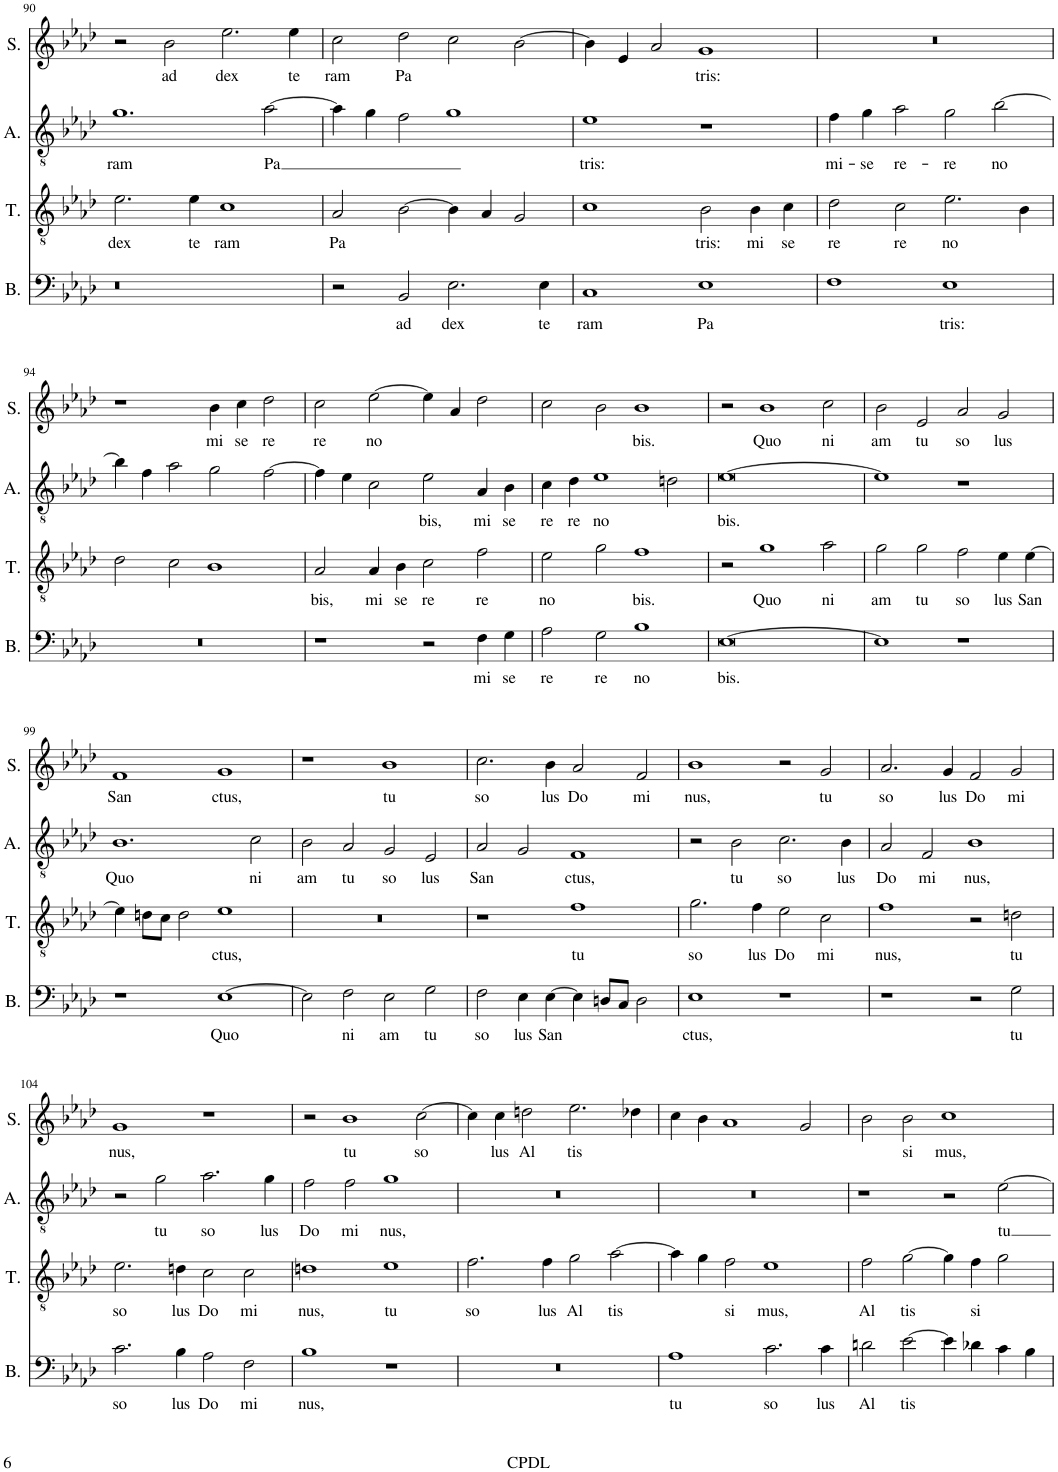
**kern	**text	**kern	**text	**kern	**text	**kern	**text
*part4	*part4	*part3	*part3	*part2	*part2	*part1	*part1
*staff4	*staff4	*staff3	*staff3	*staff2	*staff2	*staff1	*staff1
*I"Bass	*	*I"Tenor	*	*I"Alto	*	*I"Soprano	*
*I'B.	*	*I'T.	*	*I'A.	*	*I'S.	*
!!LO:PB:g=z
*clefF4	*	*clefGv2	*	*clefGv2	*	*clefG2	*
*k[b-e-a-d-]	*	*k[b-e-a-d-]	*	*k[b-e-a-d-]	*	*k[b-e-a-d-]	*
*M4/2	*	*M4/2	*	*M4/2	*	*M4/2	*
=90	=90	=90	=90	=90	=90	=90	=90
!	!	!	!LO:LY:b	!	!LO:LY:b	!	!
0r	.	2.e-\	dex	1.g	ram	2r	.
!	!	!	!	!	!	!	!LO:LY:b
.	.	.	.	.	.	2b-\	ad
!	!	!	!LO:LY:b	!	!	!	!
.	.	4e-\	te	.	.	.	.
!	!	!	!LO:LY:b	!	!	!	!LO:LY:b
.	.	1c	ram	.	.	2.ee-\	dex
!	!	!	!	!	!LO:LY:b	!	!
.	.	.	.	[2a-\	-Pa	.	.
!	!	!	!	!	!	!	!LO:LY:b
.	.	.	.	.	.	4ee-\	te
=91	=91	=91	=91	=91	=91	=91	=91
!	!	!	!LO:LY:b	!	!	!	!LO:LY:b
2r	.	2A-/	Pa	4a-\]	.	2cc\	ram
.	.	.	.	4g\	.	.	.
!	!LO:LY:b	!	!	!	!	!	!LO:LY:b
2BB-/	ad	[2B-\	.	2f\	.	2dd-\	Pa
!	!LO:LY:b	!	!	!	!	!	!
2.E-\	dex	4B-\]	.	1g	.	2cc\	.
.	.	4A-/	.	.	.	.	.
.	.	2G/	.	.	.	[2b-\	.
!	!LO:LY:b	!	!	!	!	!	!
4E-\	te	.	.	.	.	.	.
=92	=92	=92	=92	=92	=92	=92	=92
!	!LO:LY:b	!	!	!	!LO:LY:b	!	!
1C	ram	1c	.	1e-	tris:	4b-\]	.
.	.	.	.	.	.	4e-/	.
.	.	.	.	.	.	2a-/	.
!	!LO:LY:b	!	!LO:LY:b	!	!	!	!LO:LY:b
1E-	Pa	2B-\	tris:	1r	.	1g	tris:
!	!	!	!LO:LY:b	!	!	!	!
.	.	4B-\	mi	.	.	.	.
!	!	!	!LO:LY:b	!	!	!	!
.	.	4c\	se	.	.	.	.
=93	=93	=93	=93	=93	=93	=93	=93
!	!	!	!LO:LY:b	!	!LO:LY:b	!	!
1F	.	2d-\	re	4f\	mi-	0r	.
!	!	!	!	!	!LO:LY:b	!	!
.	.	.	.	4g\	-se	.	.
!	!	!	!LO:LY:b	!	!LO:LY:b	!	!
.	.	2c\	re	2a-\	re-	.	.
!	!LO:LY:b	!	!LO:LY:b	!	!LO:LY:b	!	!
1E-	tris:	2.e-\	no	2g\	-re	.	.
!	!	!	!	!	!LO:LY:b	!	!
.	.	.	.	[2b-\	no	.	.
.	.	4B-\	.	.	.	.	.
!!LO:LB:g=z
=94	=94	=94	=94	=94	=94	=94	=94
0r	.	2d-\	.	4b-\]	.	1r	.
.	.	.	.	4f\	.	.	.
.	.	2c\	.	2a-\	.	.	.
!	!	!	!	!	!	!	!LO:LY:b
.	.	1B-	.	2g\	.	4b-\	mi
!	!	!	!	!	!	!	!LO:LY:b
.	.	.	.	.	.	4cc\	se
!	!	!	!	!	!	!	!LO:LY:b
.	.	.	.	[2f\	.	2dd-\	re
=95	=95	=95	=95	=95	=95	=95	=95
!	!	!	!LO:LY:b	!	!	!	!LO:LY:b
1r	.	2A-/	bis,	4f\]	.	2cc\	re
.	.	.	.	4e-\	.	.	.
!	!	!	!LO:LY:b	!	!	!	!LO:LY:b
.	.	4A-/	mi	2c\	.	[2ee-\	no
!	!	!	!LO:LY:b	!	!	!	!
.	.	4B-\	se	.	.	.	.
!	!	!	!LO:LY:b	!	!LO:LY:b	!	!
2r	.	2c\	re	2e-\	bis,	4ee-\]	.
.	.	.	.	.	.	4a-/	.
!	!LO:LY:b	!	!LO:LY:b	!	!LO:LY:b	!	!
4F\	mi	2f\	re	4A-/	mi	2dd-\	.
!	!LO:LY:b	!	!	!	!LO:LY:b	!	!
4G\	se	.	.	4B-\	se	.	.
=96	=96	=96	=96	=96	=96	=96	=96
!	!LO:LY:b	!	!LO:LY:b	!	!LO:LY:b	!	!
2A-\	re	2e-\	no	4c\	re	2cc\	.
!	!	!	!	!	!LO:LY:b	!	!
.	.	.	.	4d-\	re	.	.
!	!LO:LY:b	!	!	!	!LO:LY:b	!	!
2G\	re	2g\	.	1e-	no	2b-\	.
!	!LO:LY:b	!	!LO:LY:b	!	!	!	!LO:LY:b
1B-	no	1f	bis.	.	.	1b-	bis.
.	.	.	.	2dn\	.	.	.
=97	=97	=97	=97	=97	=97	=97	=97
!	!LO:LY:b	!	!	!	!LO:LY:b	!	!
[0E-	bis.	2r	.	[0e-	bis.	2r	.
!	!	!	!LO:LY:b	!	!	!	!LO:LY:b
.	.	1g	Quo	.	.	1b-	Quo
!	!	!	!LO:LY:b	!	!	!	!LO:LY:b
.	.	2a-\	ni	.	.	2cc\	ni
=98	=98	=98	=98	=98	=98	=98	=98
!	!	!	!LO:LY:b	!	!	!	!LO:LY:b
1E-]	.	2g\	am	1e-]	.	2b-\	am
!	!	!	!LO:LY:b	!	!	!	!LO:LY:b
.	.	2g\	tu	.	.	2e-/	tu
!	!	!	!LO:LY:b	!	!	!	!LO:LY:b
1r	.	2f\	so	1r	.	2a-/	so
!	!	!	!LO:LY:b	!	!	!	!LO:LY:b
.	.	4e-\	lus	.	.	2g/	lus
!	!	!	!LO:LY:b	!	!	!	!
.	.	[4e-\	San	.	.	.	.
!!LO:LB:g=z
=99	=99	=99	=99	=99	=99	=99	=99
!	!	!	!	!	!LO:LY:b	!	!LO:LY:b
1r	.	4e-\]	.	1.B-	Quo	1f	San
.	.	8dn\L	.	.	.	.	.
.	.	8c\J	.	.	.	.	.
.	.	2d\	.	.	.	.	.
!	!LO:LY:b	!	!LO:LY:b	!	!	!	!LO:LY:b
[1E-	Quo	1e-	ctus,	.	.	1g	ctus,
!	!	!	!	!	!LO:LY:b	!	!
.	.	.	.	2c\	ni	.	.
=100	=100	=100	=100	=100	=100	=100	=100
!	!	!	!	!	!LO:LY:b	!	!
2E-\]	.	0r	.	2B-\	am	1r	.
!	!LO:LY:b	!	!	!	!LO:LY:b	!	!
2F\	ni	.	.	2A-/	tu	.	.
!	!LO:LY:b	!	!	!	!LO:LY:b	!	!LO:LY:b
2E-\	am	.	.	2G/	so	1b-	tu
!	!LO:LY:b	!	!	!	!LO:LY:b	!	!
2G\	tu	.	.	2E-/	lus	.	.
=101	=101	=101	=101	=101	=101	=101	=101
!	!LO:LY:b	!	!	!	!LO:LY:b	!	!LO:LY:b
2F\	so	1r	.	2A-/	San	2.cc\	so
!	!LO:LY:b	!	!	!	!	!	!
4E-\	lus	.	.	2G/	.	.	.
!	!LO:LY:b	!	!	!	!	!	!LO:LY:b
[4E-\	San	.	.	.	.	4b-\	lus
!	!	!	!LO:LY:b	!	!LO:LY:b	!	!LO:LY:b
4E-\]	.	1f	tu	1F	ctus,	2a-/	Do
8Dn/L	.	.	.	.	.	.	.
8C/J	.	.	.	.	.	.	.
!	!	!	!	!	!	!	!LO:LY:b
2D\	.	.	.	.	.	2f/	mi
=102	=102	=102	=102	=102	=102	=102	=102
!	!LO:LY:b	!	!LO:LY:b	!	!	!	!LO:LY:b
1E-	ctus,	2.g\	so	2r	.	1b-	nus,
!	!	!	!	!	!LO:LY:b	!	!
.	.	.	.	2B-\	tu	.	.
!	!	!	!LO:LY:b	!	!	!	!
.	.	4f\	lus	.	.	.	.
!	!	!	!LO:LY:b	!	!LO:LY:b	!	!
1r	.	2e-\	Do	2.c\	so	2r	.
!	!	!	!LO:LY:b	!	!	!	!LO:LY:b
.	.	2c\	mi	.	.	2g/	tu
!	!	!	!	!	!LO:LY:b	!	!
.	.	.	.	4B-\	lus	.	.
=103	=103	=103	=103	=103	=103	=103	=103
!	!	!	!LO:LY:b	!	!LO:LY:b	!	!LO:LY:b
1r	.	1f	nus,	2A-/	Do	2.a-/	so
!	!	!	!	!	!LO:LY:b	!	!
.	.	.	.	2F/	mi	.	.
!	!	!	!	!	!	!	!LO:LY:b
.	.	.	.	.	.	4g/	lus
!	!	!	!	!	!LO:LY:b	!	!LO:LY:b
2r	.	2r	.	1B-	nus,	2f/	Do
!	!LO:LY:b	!	!LO:LY:b	!	!	!	!LO:LY:b
2G\	tu	2dn\	tu	.	.	2g/	mi
!!LO:LB:g=z
=104	=104	=104	=104	=104	=104	=104	=104
!	!LO:LY:b	!	!LO:LY:b	!	!	!	!LO:LY:b
2.c\	so	2.e-\	so	2r	.	1g	nus,
!	!	!	!	!	!LO:LY:b	!	!
.	.	.	.	2g\	tu	.	.
!	!LO:LY:b	!	!LO:LY:b	!	!	!	!
4B-\	lus	4dn\	lus	.	.	.	.
!	!LO:LY:b	!	!LO:LY:b	!	!LO:LY:b	!	!
2A-\	Do	2c\	Do	2.a-\	so	1r	.
!	!LO:LY:b	!	!LO:LY:b	!	!	!	!
2F\	mi	2c\	mi	.	.	.	.
!	!	!	!	!	!LO:LY:b	!	!
.	.	.	.	4g\	lus	.	.
=105	=105	=105	=105	=105	=105	=105	=105
!	!LO:LY:b	!	!LO:LY:b	!	!LO:LY:b	!	!
1B-	nus,	1dn	nus,	2f\	Do	2r	.
!	!	!	!	!	!LO:LY:b	!	!LO:LY:b
.	.	.	.	2f\	mi	1b-	tu
!	!	!	!LO:LY:b	!	!LO:LY:b	!	!
1r	.	1e-	tu	1g	nus,	.	.
!	!	!	!	!	!	!	!LO:LY:b
.	.	.	.	.	.	[2cc\	so
=106	=106	=106	=106	=106	=106	=106	=106
!	!	!	!LO:LY:b	!	!	!	!
0r	.	2.f\	so	0r	.	4cc\]	.
!	!	!	!	!	!	!	!LO:LY:b
.	.	.	.	.	.	4cc\	lus
!	!	!	!	!	!	!	!LO:LY:b
.	.	.	.	.	.	2ddn\	Al
!	!	!	!LO:LY:b	!	!	!	!
.	.	4f\	lus	.	.	.	.
!	!	!	!LO:LY:b	!	!	!	!LO:LY:b
.	.	2g\	Al	.	.	2.ee-\	tis
!	!	!	!LO:LY:b	!	!	!	!
.	.	[2a-\	tis	.	.	.	.
.	.	.	.	.	.	4dd-X\	.
=107	=107	=107	=107	=107	=107	=107	=107
!	!LO:LY:b	!	!	!	!	!	!
1A-	tu	4a-\]	.	0r	.	4cc\	.
.	.	4g\	.	.	.	4b-\	.
!	!	!	!LO:LY:b	!	!	!	!
.	.	2f\	si	.	.	1a-	.
!	!LO:LY:b	!	!LO:LY:b	!	!	!	!
2.c\	so	1e-	mus,	.	.	.	.
.	.	.	.	.	.	2g/	.
!	!LO:LY:b	!	!	!	!	!	!
4c\	lus	.	.	.	.	.	.
=108	=108	=108	=108	=108	=108	=108	=108
!	!LO:LY:b	!	!LO:LY:b	!	!	!	!
2dn\	Al	2f\	Al	1r	.	2b-\	.
!	!LO:LY:b	!	!LO:LY:b	!	!	!	!LO:LY:b
[2e-\	tis	[2g\	tis	.	.	2b-\	si
!	!	!	!	!	!	!	!LO:LY:b
4e-\]	.	4g\]	.	2r	.	1cc	mus,
!	!	!	!LO:LY:b	!	!	!	!
4d-X\	.	4f\	si	.	.	.	.
!	!	!	!	!	!LO:LY:b	!	!
4c\	.	2g\	.	[2e-\	tu	.	.
4B-\	.	.	.	.	.	.	.
=	=	=	=	=	=	=	=
*-	*-	*-	*-	*-	*-	*-	*-
